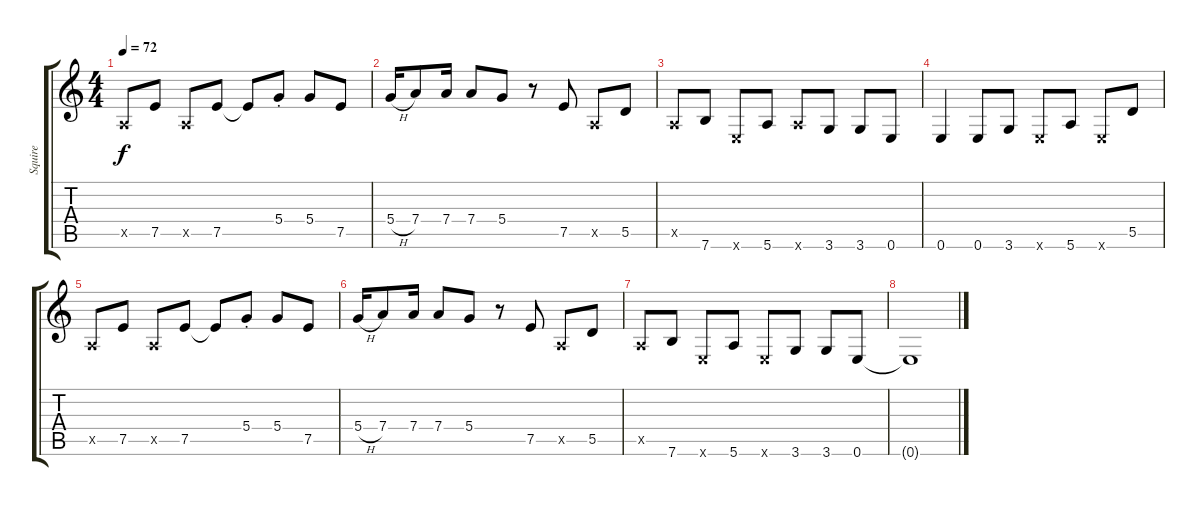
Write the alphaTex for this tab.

\track ("Squire" "Squire") {instrument acousticguitarsteel}
\staff {score tabs}
\tuning (E4 B3 G3 D3 A2 E2) {hide}
\ts (4 4)
\tempo 72
\clef g2
\ks c
0.5{x}.8{dy f} 7.5.8 0.5{x}.8 7.5.8 7.5{t}.8 5.4{st}.8 5.4.8 7.5.8 |
5.4{h}.16 7.4.8 7.4.16 7.4.8 5.4.8 r.8 7.5.8 0.5{x}.8 5.5.8 |
0.5{x}.8 7.6.8 0.6{x}.8 5.6.8 5.6{x}.8 3.6.8 3.6.8 0.6.8 |
0.6.4 0.6.8 3.6.8 0.6{x}.8 5.6.8 0.6{x}.8 5.5.8 |
0.5{x}.8 7.5.8 0.5{x}.8 7.5.8 7.5{t}.8 5.4{st}.8 5.4.8 7.5.8 |
5.4{h}.16 7.4.8 7.4.16 7.4.8 5.4.8 r.8 7.5.8 0.5{x}.8 5.5.8 |
0.5{x}.8 7.6.8 0.6{x}.8 5.6.8 0.6{x}.8 3.6.8 3.6.8 0.6.8 |
0.6{t}.1
